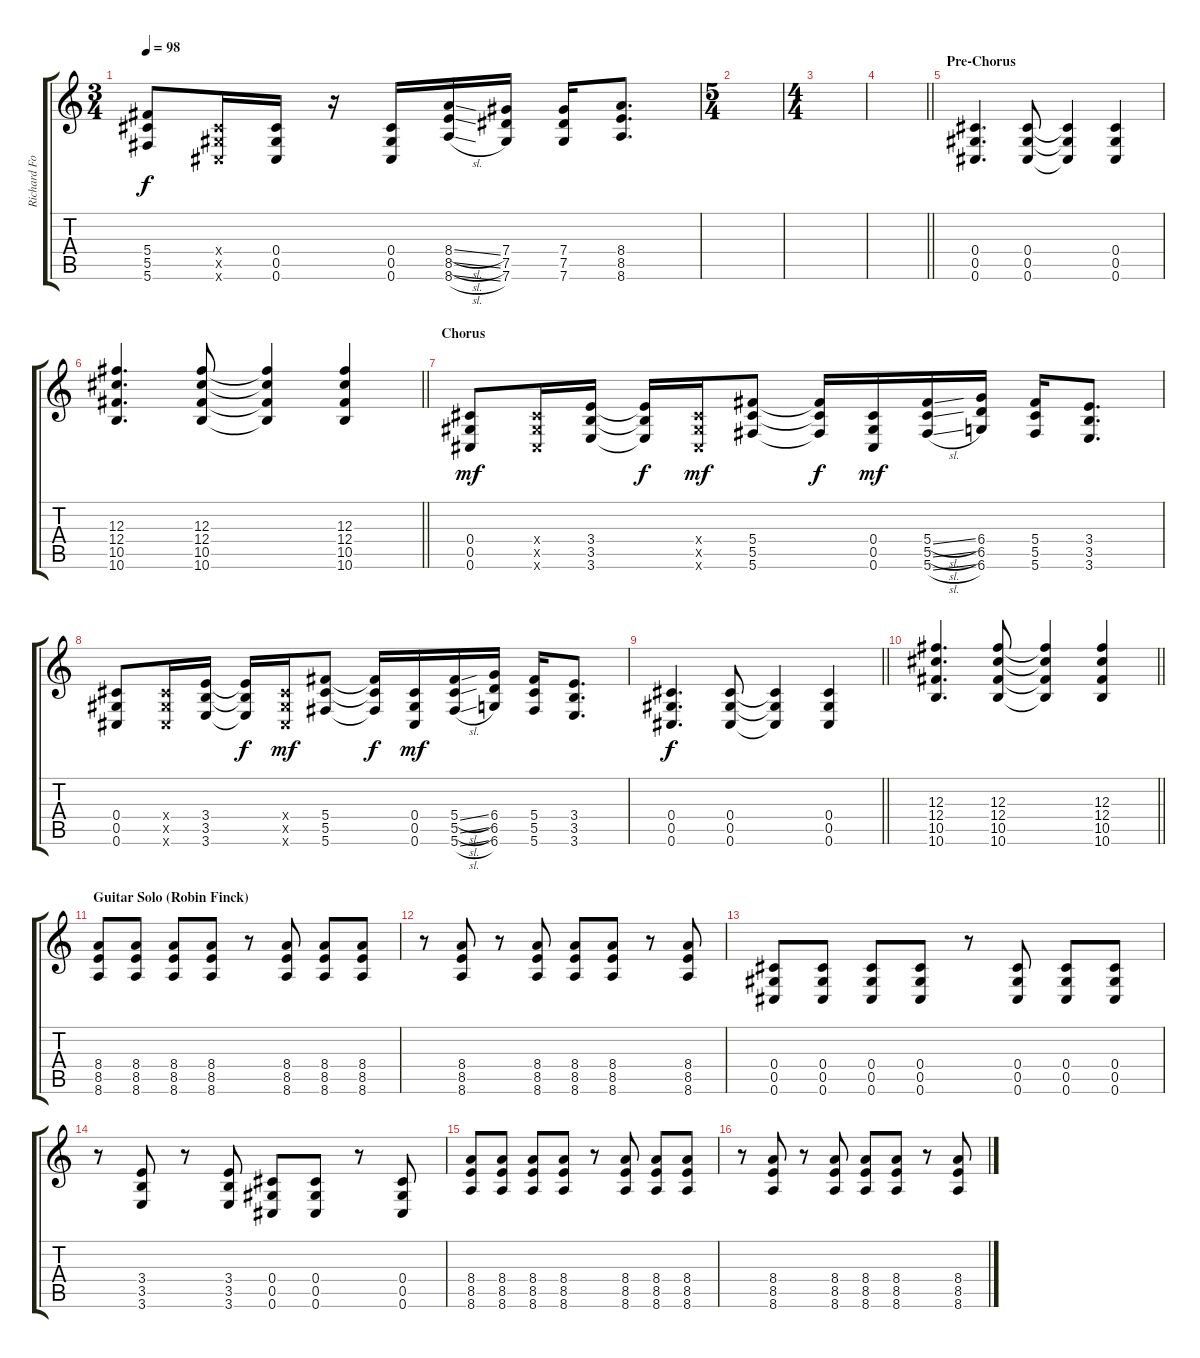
\track ("Richard Fortus (Rhythm)" "Richard Fo") {instrument distortionguitar}
\staff {score tabs}
\tuning (Eb4 Bb3 Gb3 Db3 Ab2 Db2) {hide}
\ts (3 4)
\tempo 98
\clef g2
\ks c
(5.4 5.5 5.6).8{dy f} (0.4{x} 0.5{x} 0.6{x}).16 (0.4 0.5 0.6).16 r.16 (0.4 0.5 0.6).16 (8.4{sl} 8.5{sl} 8.6{sl}).16 (7.4 7.5 7.6).16 (7.4 7.5 7.6).16 (8.4 8.5 8.6).8{d} |
\ts (5 4)
|
\ts (4 4)
|
\barLineRight lightlight
|
\section ("" "Pre-Chorus")
(0.4 0.5 0.6).4{d} (0.4 0.5 0.6).8 (0.4{t} 0.5{t} 0.6{t}).4 (0.4 0.5 0.6).4 |
\barLineRight lightlight
(12.3 12.4 10.5 10.6).4{d} (12.3 12.4 10.5 10.6).8 (12.3{t} 12.4{t} 10.5{t} 10.6{t}).4 (12.3 12.4 10.5 10.6).4 |
\section ("" "Chorus")
(0.4 0.5 0.6).8{dy mf} (0.4{x} 0.5{x} 0.6{x}).16 (3.4 3.5 3.6).16 (3.4{t} 3.5{t} 3.6{t}).16{dy f} (0.4{x} 0.5{x} 0.6{x}).16{dy mf} (5.4 5.5 5.6).8 (5.4{t} 5.5{t} 5.6{t}).16{dy f} (0.4 0.5 0.6).16{dy mf} (5.4{sl} 5.5{sl} 5.6{sl}).16 (6.4 6.5 6.6).16 (5.4 5.5 5.6).16 (3.4 3.5 3.6).8{d} |
(0.4 0.5 0.6).8 (0.4{x} 0.5{x} 0.6{x}).16 (3.4 3.5 3.6).16 (3.4{t} 3.5{t} 3.6{t}).16{dy f} (0.4{x} 0.5{x} 0.6{x}).16{dy mf} (5.4 5.5 5.6).8 (5.4{t} 5.5{t} 5.6{t}).16{dy f} (0.4 0.5 0.6).16{dy mf} (5.4{sl} 5.5{sl} 5.6{sl}).16 (6.4 6.5 6.6).16 (5.4 5.5 5.6).16 (3.4 3.5 3.6).8{d} |
\barLineRight lightlight
(0.4 0.5 0.6).4{d dy f} (0.4 0.5 0.6).8 (0.4{t} 0.5{t} 0.6{t}).4 (0.4 0.5 0.6).4 |
\barLineRight lightlight
(12.3 12.4 10.5 10.6).4{d} (12.3 12.4 10.5 10.6).8 (12.3{t} 12.4{t} 10.5{t} 10.6{t}).4 (12.3 12.4 10.5 10.6).4 |
\section ("" "Guitar Solo (Robin Finck)")
(8.4 8.5 8.6).8 (8.4 8.5 8.6).8 (8.4 8.5 8.6).8 (8.4 8.5 8.6).8 r.8 (8.4 8.5 8.6).8 (8.4 8.5 8.6).8 (8.4 8.5 8.6).8 |
r.8 (8.4 8.5 8.6).8 r.8 (8.4 8.5 8.6).8 (8.4 8.5 8.6).8 (8.4 8.5 8.6).8 r.8 (8.4 8.5 8.6).8 |
(0.4 0.5 0.6).8 (0.4 0.5 0.6).8 (0.4 0.5 0.6).8 (0.4 0.5 0.6).8 r.8 (0.4 0.5 0.6).8 (0.4 0.5 0.6).8 (0.4 0.5 0.6).8 |
r.8 (3.4 3.5 3.6).8 r.8 (3.4 3.5 3.6).8 (0.4 0.5 0.6).8 (0.4 0.5 0.6).8 r.8 (0.4 0.5 0.6).8 |
(8.4 8.5 8.6).8 (8.4 8.5 8.6).8 (8.4 8.5 8.6).8 (8.4 8.5 8.6).8 r.8 (8.4 8.5 8.6).8 (8.4 8.5 8.6).8 (8.4 8.5 8.6).8 |
r.8 (8.4 8.5 8.6).8 r.8 (8.4 8.5 8.6).8 (8.4 8.5 8.6).8 (8.4 8.5 8.6).8 r.8 (8.4 8.5 8.6).8
